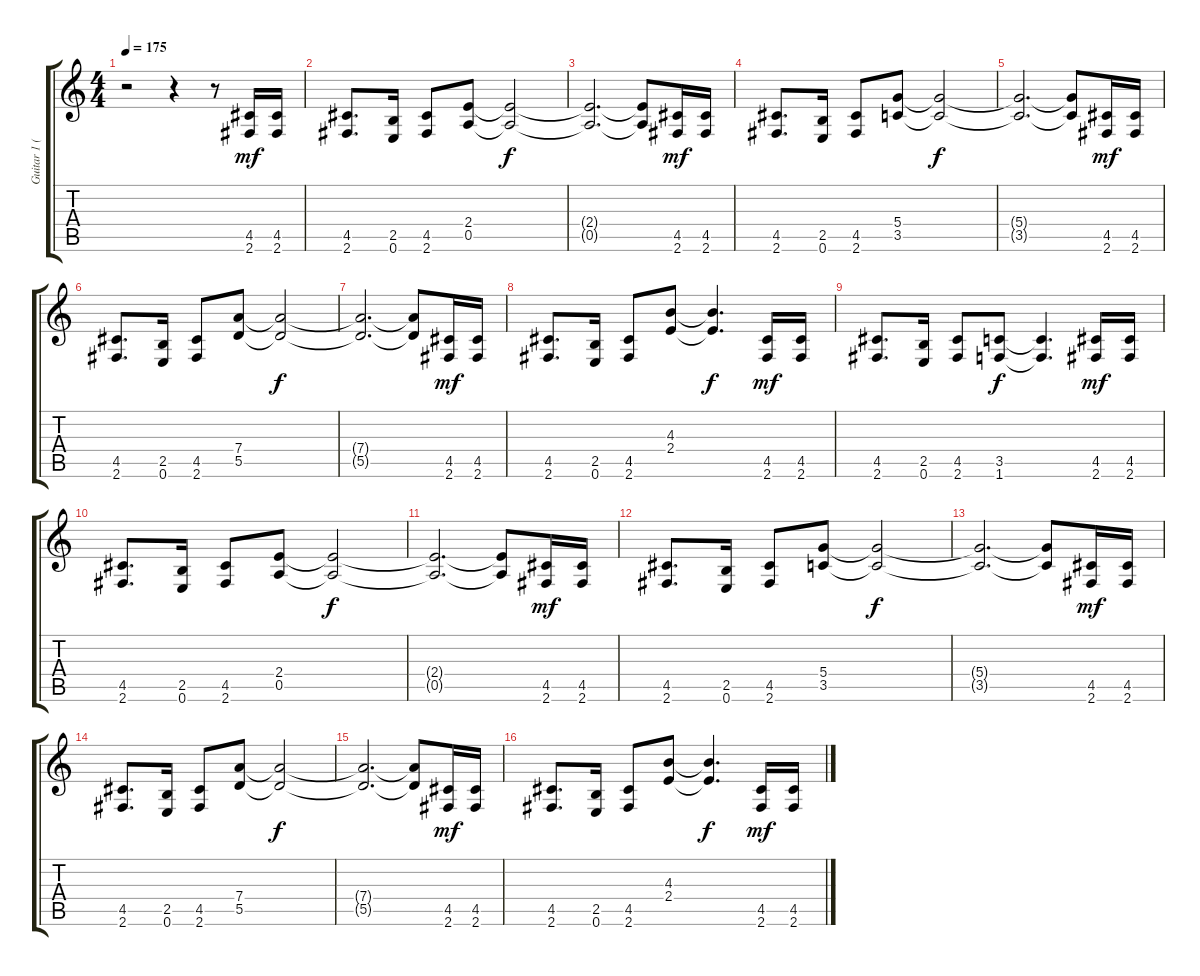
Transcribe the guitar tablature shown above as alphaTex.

\track ("Guitar 1 (Dave Mustaine)" "Guitar 1 (") {instrument distortionguitar}
\staff {score tabs}
\tuning (E4 B3 G3 D3 A2 E2) {hide}
\ts (4 4)
\tempo 175
\clef g2
\ks c
r.2{dy mf instrument distortionguitar} r.4 r.8 (4.5 2.6).16 (4.5 2.6).16 |
(4.5 2.6).8{d} (2.5 0.6).16 (4.5 2.6).8 (2.4 0.5).8 (2.4{t} 0.5{t}).2{dy f} |
(2.4{t} 0.5{t}).2{d} (2.4{t} 0.5{t}).8 (4.5 2.6).16{dy mf} (4.5 2.6).16 |
(4.5 2.6).8{d} (2.5 0.6).16 (4.5 2.6).8 (5.4 3.5).8 (5.4{t} 3.5{t}).2{dy f} |
(5.4{t} 3.5{t}).2{d} (5.4{t} 3.5{t}).8 (4.5 2.6).16{dy mf} (4.5 2.6).16 |
(4.5 2.6).8{d} (2.5 0.6).16 (4.5 2.6).8 (7.4 5.5).8 (7.4{t} 5.5{t}).2{dy f} |
(7.4{t} 5.5{t}).2{d} (7.4{t} 5.5{t}).8 (4.5 2.6).16{dy mf} (4.5 2.6).16 |
(4.5 2.6).8{d} (2.5 0.6).16 (4.5 2.6).8 (4.3 2.4).8 (4.3{t} 2.4{t}).4{d dy f} (4.5 2.6).16{dy mf} (4.5 2.6).16 |
(4.5 2.6).8{d} (2.5 0.6).16 (4.5 2.6).8 (3.5 1.6).8{dy f} (3.5{t} 1.6{t}).4{d} (4.5 2.6).16{dy mf} (4.5 2.6).16 |
(4.5 2.6).8{d} (2.5 0.6).16 (4.5 2.6).8 (2.4 0.5).8 (2.4{t} 0.5{t}).2{dy f} |
(2.4{t} 0.5{t}).2{d} (2.4{t} 0.5{t}).8 (4.5 2.6).16{dy mf} (4.5 2.6).16 |
(4.5 2.6).8{d} (2.5 0.6).16 (4.5 2.6).8 (5.4 3.5).8 (5.4{t} 3.5{t}).2{dy f} |
(5.4{t} 3.5{t}).2{d} (5.4{t} 3.5{t}).8 (4.5 2.6).16{dy mf} (4.5 2.6).16 |
(4.5 2.6).8{d} (2.5 0.6).16 (4.5 2.6).8 (7.4 5.5).8 (7.4{t} 5.5{t}).2{dy f} |
(7.4{t} 5.5{t}).2{d} (7.4{t} 5.5{t}).8 (4.5 2.6).16{dy mf} (4.5 2.6).16 |
(4.5 2.6).8{d} (2.5 0.6).16 (4.5 2.6).8 (4.3 2.4).8 (4.3{t} 2.4{t}).4{d dy f} (4.5 2.6).16{dy mf} (4.5 2.6).16
